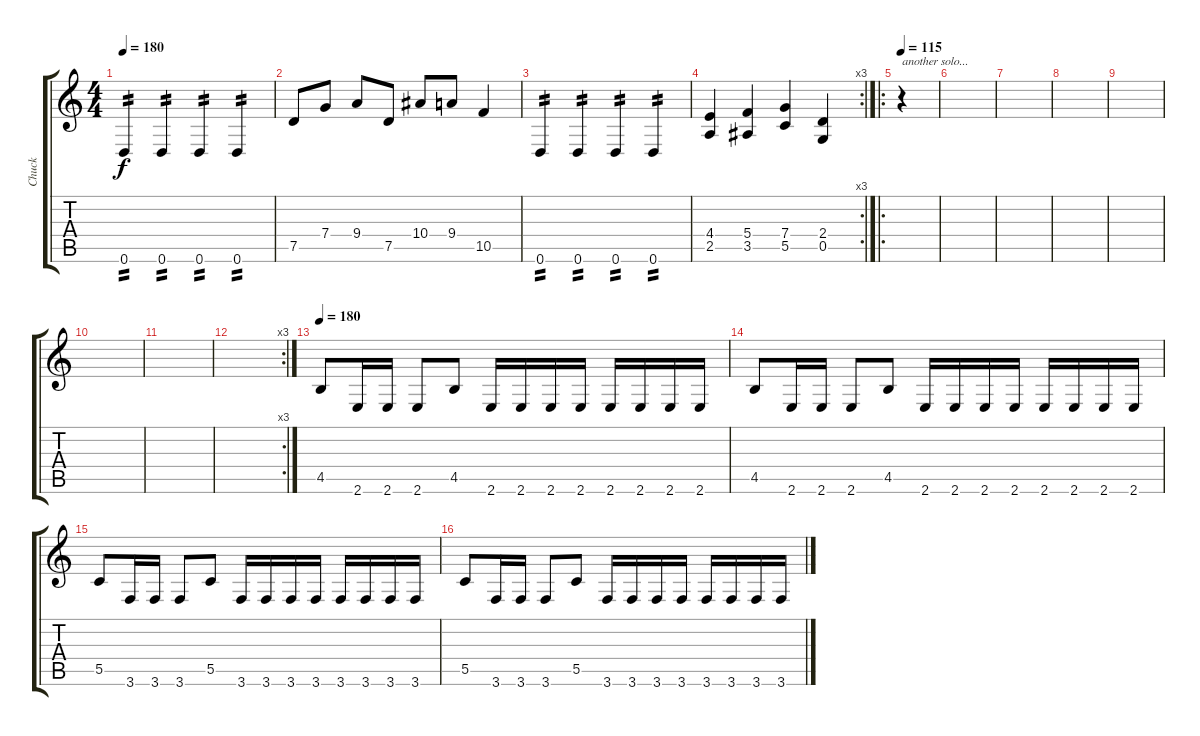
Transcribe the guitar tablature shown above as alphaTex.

\track ("Chuck" "Chuck") {instrument distortionguitar}
\staff {score tabs}
\tuning (D4 A3 F3 C3 G2 D2) {hide}
\ts (4 4)
\tempo 180
\clef g2
\ks c
0.6.4{tp 2 dy f} 0.6.4{tp 2} 0.6.4{tp 2} 0.6.4{tp 2} |
7.5.8 7.4.8 9.4.8 7.5.8 10.4.8 9.4.8 10.5.4 |
0.6.4{tp 2} 0.6.4{tp 2} 0.6.4{tp 2} 0.6.4{tp 2} |
\rc 3
(4.4 2.5).4 (5.4 3.5).4 (7.4 5.5).4 (2.4 0.5).4 |
\ro
\tempo 115
r.4{txt "another solo..."} |
|
|
|
|
|
|
\rc 3
|
\tempo 180
4.5.8 2.6.16 2.6.16 2.6.8 4.5.8 2.6.16 2.6.16 2.6.16 2.6.16 2.6.16 2.6.16 2.6.16 2.6.16 |
4.5.8 2.6.16 2.6.16 2.6.8 4.5.8 2.6.16 2.6.16 2.6.16 2.6.16 2.6.16 2.6.16 2.6.16 2.6.16 |
5.5.8 3.6.16 3.6.16 3.6.8 5.5.8 3.6.16 3.6.16 3.6.16 3.6.16 3.6.16 3.6.16 3.6.16 3.6.16 |
5.5.8 3.6.16 3.6.16 3.6.8 5.5.8 3.6.16 3.6.16 3.6.16 3.6.16 3.6.16 3.6.16 3.6.16 3.6.16
